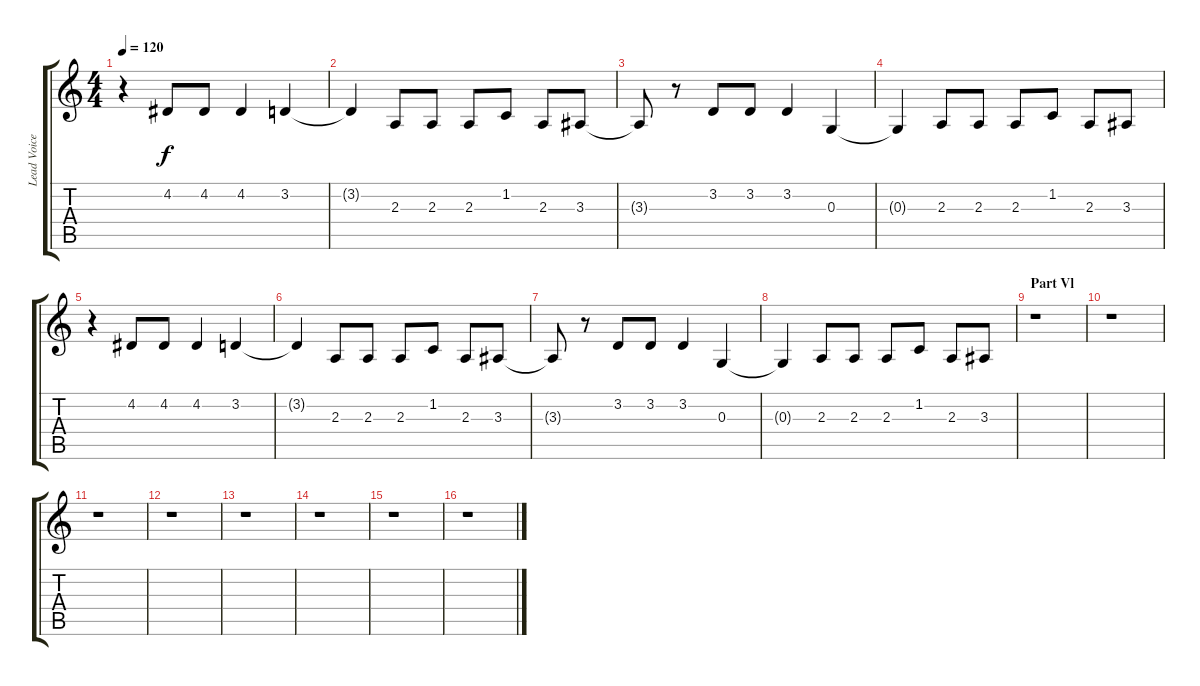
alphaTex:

\track ("Lead Voice" "Lead Voice") {instrument altosax}
\staff {score tabs}
\tuning (E4 B3 G3 D3 A2 E2) {hide}
\ts (4 4)
\tempo 120
\clef g2
\ks c
r.4{dy f} 4.2.8 4.2.8 4.2.4 3.2.4 |
3.2{t}.4 2.3.8 2.3.8 2.3.8 1.2.8 2.3.8 3.3.8 |
3.3{t}.8 r.8 3.2.8 3.2.8 3.2.4 0.3.4 |
0.3{t}.4 2.3.8 2.3.8 2.3.8 1.2.8 2.3.8 3.3.8 |
r.4 4.2.8 4.2.8 4.2.4 3.2.4 |
3.2{t}.4 2.3.8 2.3.8 2.3.8 1.2.8 2.3.8 3.3.8 |
3.3{t}.8 r.8 3.2.8 3.2.8 3.2.4 0.3.4 |
0.3{t}.4 2.3.8 2.3.8 2.3.8 1.2.8 2.3.8 3.3.8 |
\section ("" "Part Vl")
r.1 |
r.1 |
r.1 |
r.1 |
r.1 |
r.1 |
r.1 |
r.1
